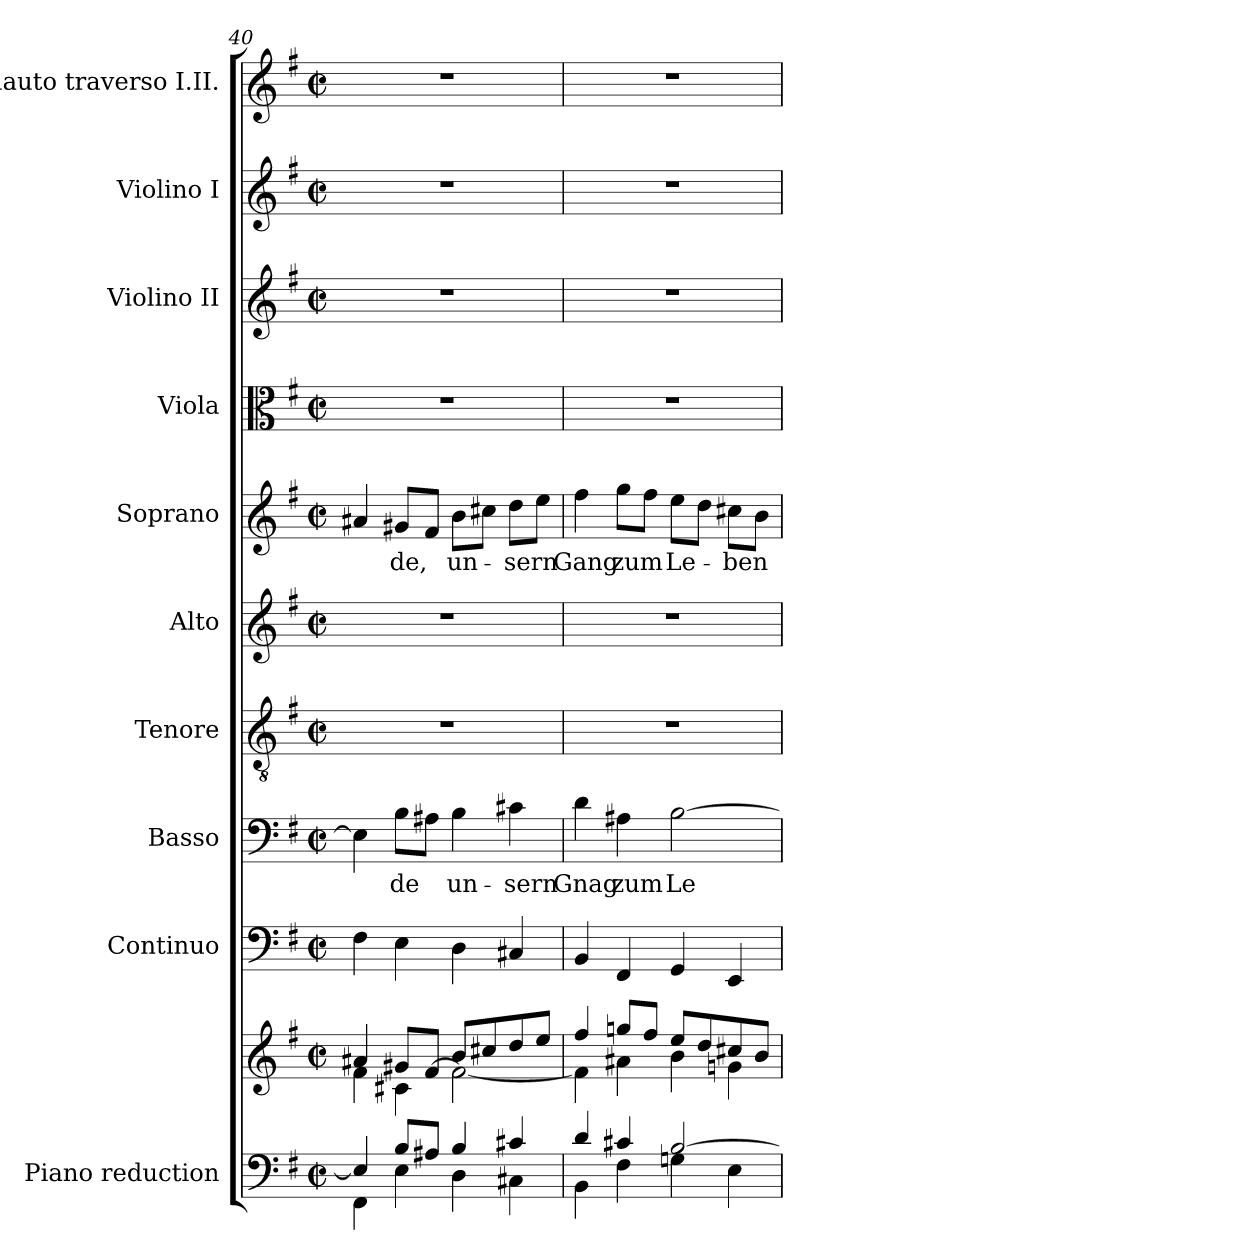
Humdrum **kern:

**kern	**kern	**kern	**kern	**text	**kern	**kern	**kern	**text	**kern	**kern	**kern	**kern
*part10	*part10	*part9	*part8	*part8	*part7	*part6	*part5	*part5	*part4	*part3	*part2	*part1
*staff11	*staff10	*staff9	*staff8	*staff8	*staff7	*staff6	*staff5	*staff5	*staff4	*staff3	*staff2	*staff1
*I"Piano reduction	*	*I"Continuo	*I"Basso	*	*I"Tenore	*I"Alto	*I"Soprano	*	*I"Viola	*I"Violino II	*I"Violino I	*I"Flauto traverso I.II.
*I'Pno	*	*	*	*	*	*	*	*	*I'Vla	*I'Vln	*I'Vln	*I'Fl
*clefF4	*clefG2	*clefF4	*clefF4	*	*clefGv2	*clefG2	*clefG2	*	*clefC3	*clefG2	*clefG2	*clefG2
*k[f#]	*k[f#]	*k[f#]	*k[f#]	*	*k[f#]	*k[f#]	*k[f#]	*	*k[f#]	*k[f#]	*k[f#]	*k[f#]
*M2/2	*M2/2	*M2/2	*M2/2	*	*M2/2	*M2/2	*M2/2	*	*M2/2	*M2/2	*M2/2	*M2/2
*met(c|)	*met(c|)	*met(c|)	*met(c|)	*	*met(c|)	*met(c|)	*met(c|)	*	*met(c|)	*met(c|)	*met(c|)	*met(c|)
=40	=40	=40	=40	=40	=40	=40	=40	=40	=40	=40	=40	=40
*^	*^	*	*	*	*	*	*	*	*	*	*	*
4E/]	4FF#\	4a#X/	4f#\	4F#\	4E\]	.	1r	1r	4a#X/	.	1r	1r	1r	1r
!	!	!	!	!	!	!LO:LY:b	!	!	!	!LO:LY:b	!	!	!	!
8B/L	4E\	8g#X/L	4c#X\	4E\	8B\L	-de	.	.	8g#X/L	-de,	.	.	.	.
8A#X/J	.	[<8f#/J	.	.	8A#X\J	.	.	.	8f#/J	.	.	.	.	.
!	!	!	!	!	!	!LO:LY:b	!	!	!	!LO:LY:b	!	!	!	!
4B/	4D\	8b/L	2f#\_	4D\	4B\	un-	.	.	8b\L	un-	.	.	.	.
.	.	8cc#X/	.	.	.	.	.	.	8cc#X\J	.	.	.	.	.
!	!	!	!	!	!	!LO:LY:b	!	!	!	!LO:LY:b	!	!	!	!
4c#X/	4C#X\	8dd/	.	4C#X/	4c#X\	-sern	.	.	8dd\L	-sern	.	.	.	.
.	.	8ee/J	.	.	.	.	.	.	8ee\J	.	.	.	.	.
!!LO:PB:g=z
=41	=41	=41	=41	=41	=41	=41	=41	=41	=41	=41	=41	=41	=41	=41
!	!	!	!	!	!	!LO:LY:b	!	!	!	!LO:LY:b	!	!	!	!
4d/	4BB\	4ff#/	4f#\]	4BB/	4d\	Gnag	1r	1r	4ff#\	Gang	1r	1r	1r	1r
!	!	!	!	!	!	!LO:LY:b	!	!	!	!LO:LY:b	!	!	!	!
4c#X/	4F#\	8ggn/L	4a#X\	4FF#/	4A#X\	zum	.	.	8gg\L	zum	.	.	.	.
.	.	8ff#/J	.	.	.	.	.	.	8ff#\J	.	.	.	.	.
!	!	!	!	!	!	!LO:LY:b	!	!	!	!LO:LY:b	!	!	!	!
[2B/	4Gn\	8ee/L	4b\	4GG/	[2B\	Le-	.	.	8ee\L	Le-	.	.	.	.
.	.	8dd/	.	.	.	.	.	.	8dd\J	.	.	.	.	.
!	!	!	!	!	!	!	!	!	!	!LO:LY:b	!	!	!	!
.	4E\	8cc#X/	4gn\	4EE/	.	.	.	.	8cc#X\L	-ben	.	.	.	.
.	.	8b/J	.	.	.	.	.	.	8b\J	.	.	.	.	.
*v	*v	*	*	*	*	*	*	*	*	*	*	*	*	*
*	*v	*v	*	*	*	*	*	*	*	*	*	*	*
=	=	=	=	=	=	=	=	=	=	=	=	=
*-	*-	*-	*-	*-	*-	*-	*-	*-	*-	*-	*-	*-
